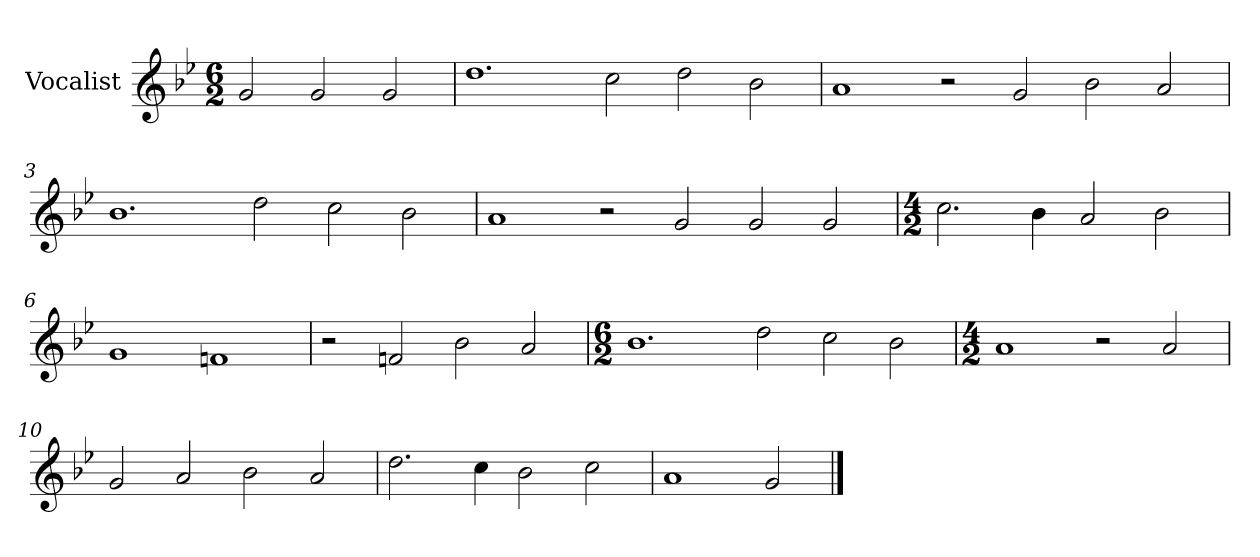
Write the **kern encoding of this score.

**kern
*part1
*staff1
*I"Vocalist
*k[b-e-]
*g:
*M6/2
=
2g
2g
2g
=1
1.dd
2cc
2dd
2b-
=2
1a
2r
2g
2b-
2a
=3
1.b-
2dd
2cc
2b-
=4
1a
2r
2g
2g
2g
=5
*M4/2
2.cc
4b-
2a
2b-
=6
1g
1fn
=7
2r
2fn
2b-
2a
=8
*M6/2
1.b-
2dd
2cc
2b-
=9
*M4/2
1a
2r
2a
=10
2g
2a
2b-
2a
=11
2.dd
4cc
2b-
2cc
=12
1a
2g
==
*-
